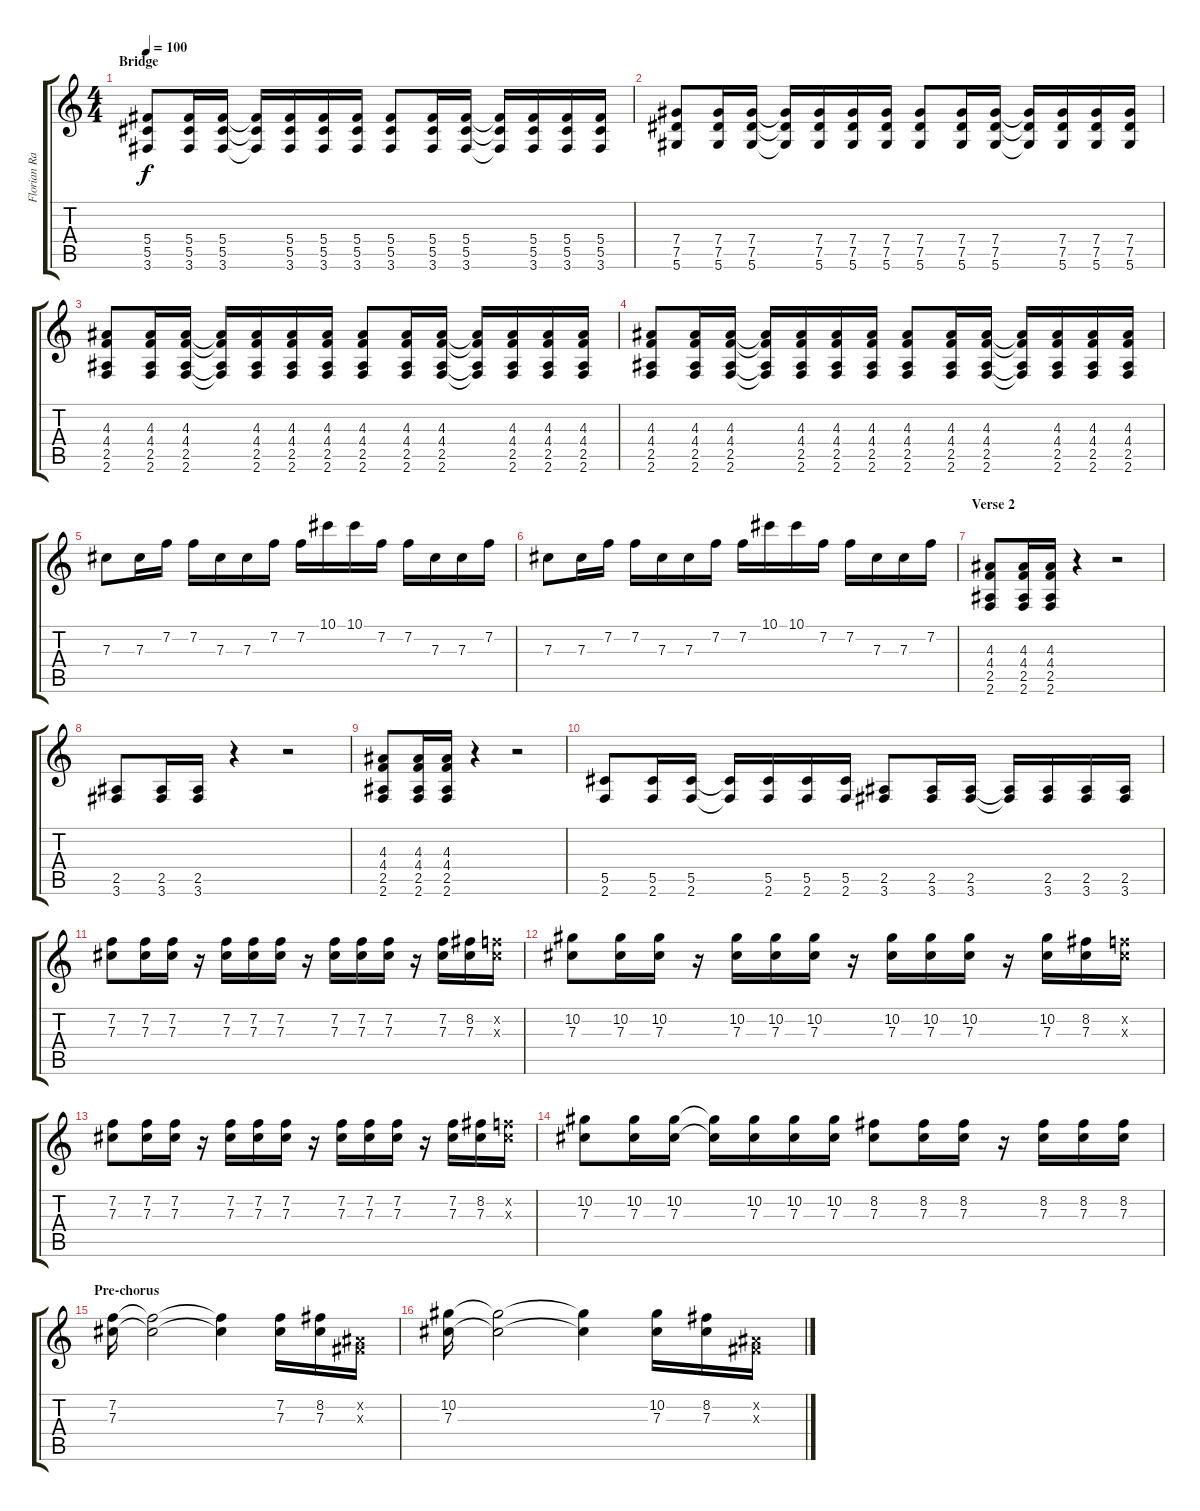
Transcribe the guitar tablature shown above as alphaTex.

\track ("Florian Raatz" "Florian Ra") {instrument distortionguitar}
\staff {score tabs}
\tuning (Eb4 Bb3 Gb3 Db3 Ab2 Eb2) {hide}
\ts (4 4)
\section ("" "Bridge")
\tempo 100
\clef g2
\ks c
(5.4 5.5 3.6).8{dy f} (5.4 5.5 3.6).16 (5.4 5.5 3.6).16 (5.4{t} 5.5{t} 3.6{t}).16 (5.4 5.5 3.6).16 (5.4 5.5 3.6).16 (5.4 5.5 3.6).16 (5.4 5.5 3.6).8 (5.4 5.5 3.6).16 (5.4 5.5 3.6).16 (5.4{t} 5.5{t} 3.6{t}).16 (5.4 5.5 3.6).16 (5.4 5.5 3.6).16 (5.4 5.5 3.6).16 |
(7.4 7.5 5.6).8 (7.4 7.5 5.6).16 (7.4 7.5 5.6).16 (7.4{t} 7.5{t} 5.6{t}).16 (7.4 7.5 5.6).16 (7.4 7.5 5.6).16 (7.4 7.5 5.6).16 (7.4 7.5 5.6).8 (7.4 7.5 5.6).16 (7.4 7.5 5.6).16 (7.4{t} 7.5{t} 5.6{t}).16 (7.4 7.5 5.6).16 (7.4 7.5 5.6).16 (7.4 7.5 5.6).16 |
(4.3 4.4 2.5 2.6).8 (4.3 4.4 2.5 2.6).16 (4.3 4.4 2.5 2.6).16 (4.3{t} 4.4{t} 2.5{t} 2.6{t}).16 (4.3 4.4 2.5 2.6).16 (4.3 4.4 2.5 2.6).16 (4.3 4.4 2.5 2.6).16 (4.3 4.4 2.5 2.6).8 (4.3 4.4 2.5 2.6).16 (4.3 4.4 2.5 2.6).16 (4.3{t} 4.4{t} 2.5{t} 2.6{t}).16 (4.3 4.4 2.5 2.6).16 (4.3 4.4 2.5 2.6).16 (4.3 4.4 2.5 2.6).16 |
(4.3 4.4 2.5 2.6).8 (4.3 4.4 2.5 2.6).16 (4.3 4.4 2.5 2.6).16 (4.3{t} 4.4{t} 2.5{t} 2.6{t}).16 (4.3 4.4 2.5 2.6).16 (4.3 4.4 2.5 2.6).16 (4.3 4.4 2.5 2.6).16 (4.3 4.4 2.5 2.6).8 (4.3 4.4 2.5 2.6).16 (4.3 4.4 2.5 2.6).16 (4.3{t} 4.4{t} 2.5{t} 2.6{t}).16 (4.3 4.4 2.5 2.6).16 (4.3 4.4 2.5 2.6).16 (4.3 4.4 2.5 2.6).16 |
7.3.8 7.3.16 7.2.16 7.2.16 7.3.16 7.3.16 7.2.16 7.2.16 10.1.16 10.1.16 7.2.16 7.2.16 7.3.16 7.3.16 7.2.16 |
7.3.8 7.3.16 7.2.16 7.2.16 7.3.16 7.3.16 7.2.16 7.2.16 10.1.16 10.1.16 7.2.16 7.2.16 7.3.16 7.3.16 7.2.16 |
\section ("" "Verse 2")
(4.3 4.4 2.5 2.6).8 (4.3 4.4 2.5 2.6).16 (4.3 4.4 2.5 2.6).16 r.4 r.2 |
(2.5 3.6).8 (2.5 3.6).16 (2.5 3.6).16 r.4 r.2 |
(4.3 4.4 2.5 2.6).8 (4.3 4.4 2.5 2.6).16 (4.3 4.4 2.5 2.6).16 r.4 r.2 |
(5.5 2.6).8 (5.5 2.6).16 (5.5 2.6).16 (5.5{t} 2.6{t}).16 (5.5 2.6).16 (5.5 2.6).16 (5.5 2.6).16 (2.5 3.6).8 (2.5 3.6).16 (2.5 3.6).16 (2.5{t} 3.6{t}).16 (2.5 3.6).16 (2.5 3.6).16 (2.5 3.6).16 |
(7.2 7.3).8 (7.2 7.3).16 (7.2 7.3).16 r.16 (7.2 7.3).16 (7.2 7.3).16 (7.2 7.3).16 r.16 (7.2 7.3).16 (7.2 7.3).16 (7.2 7.3).16 r.16 (7.2 7.3).16 (8.2 7.3).16 (7.2{x} 7.3{x}).16 |
(10.2 7.3).8 (10.2 7.3).16 (10.2 7.3).16 r.16 (10.2 7.3).16 (10.2 7.3).16 (10.2 7.3).16 r.16 (10.2 7.3).16 (10.2 7.3).16 (10.2 7.3).16 r.16 (10.2 7.3).16 (8.2 7.3).16 (7.2{x} 7.3{x}).16 |
(7.2 7.3).8 (7.2 7.3).16 (7.2 7.3).16 r.16 (7.2 7.3).16 (7.2 7.3).16 (7.2 7.3).16 r.16 (7.2 7.3).16 (7.2 7.3).16 (7.2 7.3).16 r.16 (7.2 7.3).16 (8.2 7.3).16 (7.2{x} 7.3{x}).16 |
(10.2 7.3).8 (10.2 7.3).16 (10.2 7.3).16 (10.2{t} 7.3{t}).16 (10.2 7.3).16 (10.2 7.3).16 (10.2 7.3).16 (8.2 7.3).8 (8.2 7.3).16 (8.2 7.3).16 r.16 (8.2 7.3).16 (8.2 7.3).16 (8.2 7.3).16 |
\section ("" "Pre-chorus")
(7.2 7.3).16 (7.2{t} 7.3{t}).2 (7.2{t} 7.3{t}).4 (7.2 7.3).16 (8.2 7.3).16 (0.2{x} 0.3{x}).16 |
(10.2 7.3).16 (10.2{t} 7.3{t}).2 (10.2{t} 7.3{t}).4 (10.2 7.3).16 (8.2 7.3).16 (0.2{x} 0.3{x}).16
